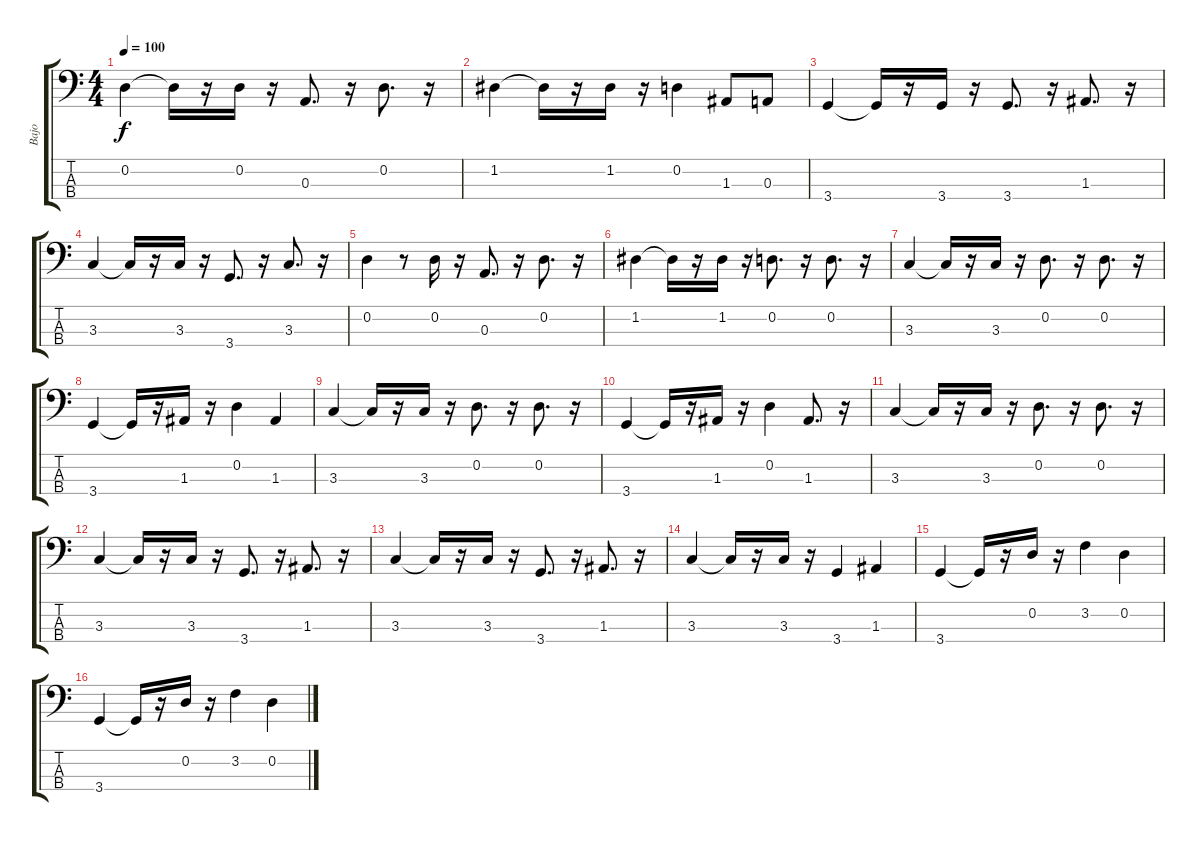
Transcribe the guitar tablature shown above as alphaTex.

\track ("Bajo" "Bajo") {solo instrument fretlessbass}
\staff {score tabs}
\tuning (G2 D2 A1 E1) {hide}
\ts (4 4)
\tempo 100
\clef f4
\ks c
0.2.4{dy f} 0.2{t}.16 r.16 0.2.16 r.16 0.3.8{d} r.16 0.2.8{d} r.16 |
1.2.4 1.2{t}.16 r.16 1.2.16 r.16 0.2.4 1.3.8 0.3.8 |
3.4.4 3.4{t}.16 r.16 3.4.16 r.16 3.4.8{d} r.16 1.3.8{d} r.16 |
3.3.4 3.3{t}.16 r.16 3.3.16 r.16 3.4.8{d} r.16 3.3.8{d} r.16 |
0.2.4 r.8 0.2.16 r.16 0.3.8{d} r.16 0.2.8{d} r.16 |
1.2.4 1.2{t}.16 r.16 1.2.16 r.16 0.2.8{d} r.16 0.2.8{d} r.16 |
3.3.4 3.3{t}.16 r.16 3.3.16 r.16 0.2.8{d} r.16 0.2.8{d} r.16 |
3.4.4 3.4{t}.16 r.16 1.3.16 r.16 0.2.4 1.3.4 |
3.3.4 3.3{t}.16 r.16 3.3.16 r.16 0.2.8{d} r.16 0.2.8{d} r.16 |
3.4.4 3.4{t}.16 r.16 1.3.16 r.16 0.2.4 1.3.8{d} r.16 |
3.3.4 3.3{t}.16 r.16 3.3.16 r.16 0.2.8{d} r.16 0.2.8{d} r.16 |
3.3.4 3.3{t}.16 r.16 3.3.16 r.16 3.4.8{d} r.16 1.3.8{d} r.16 |
3.3.4 3.3{t}.16 r.16 3.3.16 r.16 3.4.8{d} r.16 1.3.8{d} r.16 |
3.3.4 3.3{t}.16 r.16 3.3.16 r.16 3.4.4 1.3.4 |
3.4.4 3.4{t}.16 r.16 0.2.16 r.16 3.2.4 0.2.4 |
3.4.4 3.4{t}.16 r.16 0.2.16 r.16 3.2.4 0.2.4
